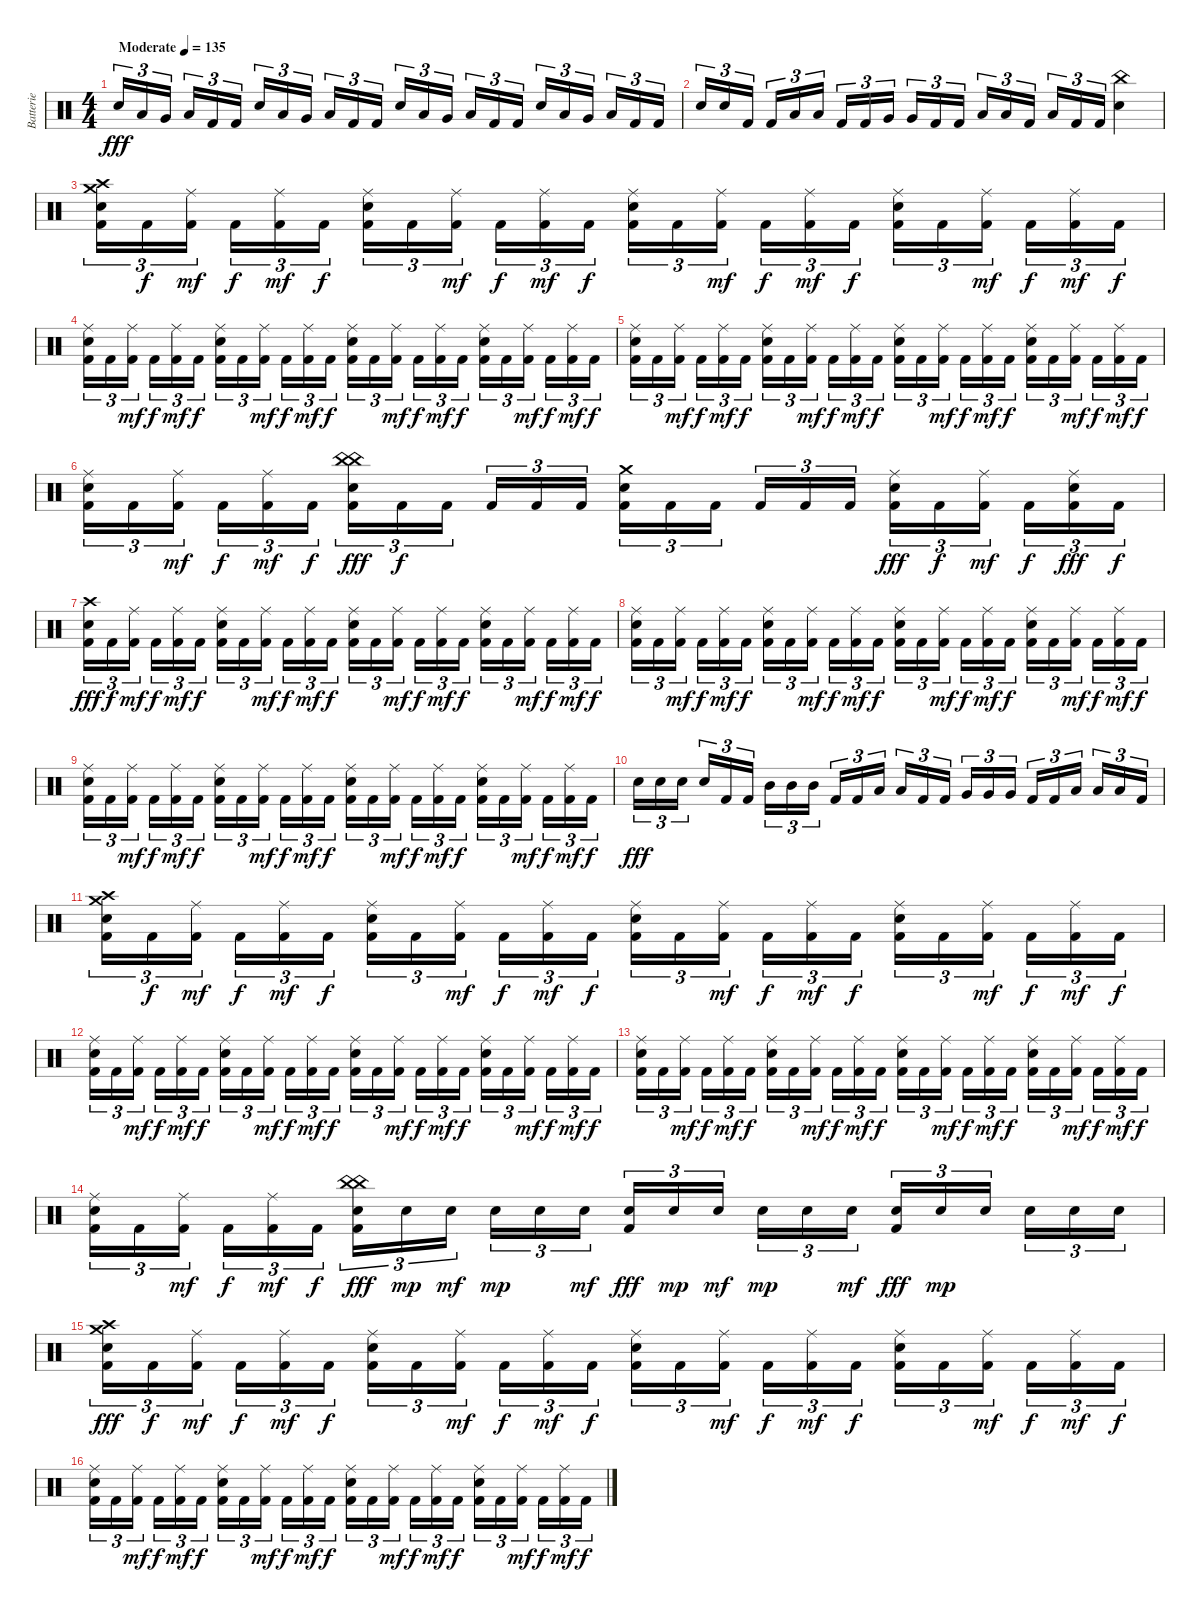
\track ("Batterie" "Batterie") {instrument percussion}
\staff {score}
\articulation defaults
\ts (4 4)
\tempo (135 "Moderate")
\clef neutral
\ks c "Electric Snare (hit)".16{tu (3 2) dy fff} "Low Tom (hit)".16{tu (3 2)} "Very Low Tom (hit)".16{tu (3 2) beam splitsecondary} "Low Floor Tom (hit)".16{tu (3 2)} "Kick (hit) 2".16{tu (3 2)} "Kick (hit) 2".16{tu (3 2)} "Electric Snare (hit)".16{tu (3 2)} "Low Tom (hit)".16{tu (3 2)} "Very Low Tom (hit)".16{tu (3 2) beam splitsecondary} "Low Floor Tom (hit)".16{tu (3 2)} "Kick (hit) 2".16{tu (3 2)} "Kick (hit) 2".16{tu (3 2)} "Electric Snare (hit)".16{tu (3 2)} "Low Tom (hit)".16{tu (3 2)} "Very Low Tom (hit)".16{tu (3 2) beam splitsecondary} "Low Floor Tom (hit)".16{tu (3 2)} "Kick (hit) 2".16{tu (3 2)} "Kick (hit) 2".16{tu (3 2)} "Electric Snare (hit)".16{tu (3 2)} "Low Tom (hit)".16{tu (3 2)} "Very Low Tom (hit)".16{tu (3 2) beam splitsecondary} "Low Floor Tom (hit)".16{tu (3 2)} "Kick (hit) 2".16{tu (3 2)} "Kick (hit) 2".16{tu (3 2)}
|
"Electric Snare (hit)".16{tu (3 2)} "Electric Snare (hit)".16{tu (3 2)} "Kick (hit) 2".16{tu (3 2) beam splitsecondary} "Kick (hit) 2".16{tu (3 2)} "Low Tom (hit)".16{tu (3 2)} "Low Tom (hit)".16{tu (3 2)} "Kick (hit) 2".16{tu (3 2)} "Kick (hit) 2".16{tu (3 2)} "Very Low Tom (hit)".16{tu (3 2) beam splitsecondary} "Very Low Tom (hit)".16{tu (3 2)} "Kick (hit) 2".16{tu (3 2)} "Kick (hit) 2".16{tu (3 2)} "Low Floor Tom (hit)".16{tu (3 2)} "Low Floor Tom (hit)".16{tu (3 2)} "Kick (hit) 2".16{tu (3 2) beam splitsecondary} "Low Floor Tom (hit)".16{tu (3 2)} "Kick (hit) 2".16{tu (3 2)} "Kick (hit) 2".16{tu (3 2)} ("China (hit)" "Electric Snare (hit)").4 |
("Crash high (hit)" "Crash medium (hit)" "Electric Snare (hit)" "Kick (hit) 2").16{tu (3 2)} "Kick (hit) 2".16{tu (3 2) dy f} ("Ride (middle)" "Kick (hit) 2").16{tu (3 2) dy mf beam splitsecondary} "Kick (hit) 2".16{tu (3 2) dy f} ("Ride (middle)" "Kick (hit) 2").16{tu (3 2) dy mf} "Kick (hit) 2".16{tu (3 2) dy f} ("Ride (middle)" "Electric Snare (hit)" "Kick (hit) 2").16{tu (3 2)} "Kick (hit) 2".16{tu (3 2)} ("Ride (middle)" "Kick (hit) 2").16{tu (3 2) dy mf beam splitsecondary} "Kick (hit) 2".16{tu (3 2) dy f} ("Ride (middle)" "Kick (hit) 2").16{tu (3 2) dy mf} "Kick (hit) 2".16{tu (3 2) dy f} ("Ride (middle)" "Electric Snare (hit)" "Kick (hit) 2").16{tu (3 2)} "Kick (hit) 2".16{tu (3 2)} ("Ride (middle)" "Kick (hit) 2").16{tu (3 2) dy mf beam splitsecondary} "Kick (hit) 2".16{tu (3 2) dy f} ("Ride (middle)" "Kick (hit) 2").16{tu (3 2) dy mf} "Kick (hit) 2".16{tu (3 2) dy f} ("Ride (middle)" "Electric Snare (hit)" "Kick (hit) 2").16{tu (3 2)} "Kick (hit) 2".16{tu (3 2)} ("Ride (middle)" "Kick (hit) 2").16{tu (3 2) dy mf beam splitsecondary} "Kick (hit) 2".16{tu (3 2) dy f} ("Ride (middle)" "Kick (hit) 2").16{tu (3 2) dy mf} "Kick (hit) 2".16{tu (3 2) dy f} |
("Ride (middle)" "Electric Snare (hit)" "Kick (hit) 2").16{tu (3 2)} "Kick (hit) 2".16{tu (3 2)} ("Ride (middle)" "Kick (hit) 2").16{tu (3 2) dy mf beam splitsecondary} "Kick (hit) 2".16{tu (3 2) dy f} ("Ride (middle)" "Kick (hit) 2").16{tu (3 2) dy mf} "Kick (hit) 2".16{tu (3 2) dy f} ("Ride (middle)" "Electric Snare (hit)" "Kick (hit) 2").16{tu (3 2)} "Kick (hit) 2".16{tu (3 2)} ("Ride (middle)" "Kick (hit) 2").16{tu (3 2) dy mf beam splitsecondary} "Kick (hit) 2".16{tu (3 2) dy f} ("Ride (middle)" "Kick (hit) 2").16{tu (3 2) dy mf} "Kick (hit) 2".16{tu (3 2) dy f} ("Ride (middle)" "Electric Snare (hit)" "Kick (hit) 2").16{tu (3 2)} "Kick (hit) 2".16{tu (3 2)} ("Ride (middle)" "Kick (hit) 2").16{tu (3 2) dy mf beam splitsecondary} "Kick (hit) 2".16{tu (3 2) dy f} ("Ride (middle)" "Kick (hit) 2").16{tu (3 2) dy mf} "Kick (hit) 2".16{tu (3 2) dy f} ("Ride (middle)" "Electric Snare (hit)" "Kick (hit) 2").16{tu (3 2)} "Kick (hit) 2".16{tu (3 2)} ("Ride (middle)" "Kick (hit) 2").16{tu (3 2) dy mf beam splitsecondary} "Kick (hit) 2".16{tu (3 2) dy f} ("Ride (middle)" "Kick (hit) 2").16{tu (3 2) dy mf} "Kick (hit) 2".16{tu (3 2) dy f} |
("Ride (middle)" "Electric Snare (hit)" "Kick (hit) 2").16{tu (3 2)} "Kick (hit) 2".16{tu (3 2)} ("Ride (middle)" "Kick (hit) 2").16{tu (3 2) dy mf beam splitsecondary} "Kick (hit) 2".16{tu (3 2) dy f} ("Ride (middle)" "Kick (hit) 2").16{tu (3 2) dy mf} "Kick (hit) 2".16{tu (3 2) dy f} ("Ride (middle)" "Electric Snare (hit)" "Kick (hit) 2").16{tu (3 2)} "Kick (hit) 2".16{tu (3 2)} ("Ride (middle)" "Kick (hit) 2").16{tu (3 2) dy mf beam splitsecondary} "Kick (hit) 2".16{tu (3 2) dy f} ("Ride (middle)" "Kick (hit) 2").16{tu (3 2) dy mf} "Kick (hit) 2".16{tu (3 2) dy f} ("Ride (middle)" "Electric Snare (hit)" "Kick (hit) 2").16{tu (3 2)} "Kick (hit) 2".16{tu (3 2)} ("Ride (middle)" "Kick (hit) 2").16{tu (3 2) dy mf beam splitsecondary} "Kick (hit) 2".16{tu (3 2) dy f} ("Ride (middle)" "Kick (hit) 2").16{tu (3 2) dy mf} "Kick (hit) 2".16{tu (3 2) dy f} ("Ride (middle)" "Electric Snare (hit)" "Kick (hit) 2").16{tu (3 2)} "Kick (hit) 2".16{tu (3 2)} ("Ride (middle)" "Kick (hit) 2").16{tu (3 2) dy mf beam splitsecondary} "Kick (hit) 2".16{tu (3 2) dy f} ("Ride (middle)" "Kick (hit) 2").16{tu (3 2) dy mf} "Kick (hit) 2".16{tu (3 2) dy f} |
("Ride (middle)" "Electric Snare (hit)" "Kick (hit) 2").16{tu (3 2)} "Kick (hit) 2".16{tu (3 2)} ("Ride (middle)" "Kick (hit) 2").16{tu (3 2) dy mf beam splitsecondary} "Kick (hit) 2".16{tu (3 2) dy f} ("Ride (middle)" "Kick (hit) 2").16{tu (3 2) dy mf} "Kick (hit) 2".16{tu (3 2) dy f} ("China (hit)" "China (hit)" "Electric Snare (hit)" "Kick (hit) 2").16{tu (3 2) dy fff} "Kick (hit) 2".16{tu (3 2) dy f} "Kick (hit) 2".16{tu (3 2) beam splitsecondary} "Kick (hit) 2".16{tu (3 2)} "Kick (hit) 2".16{tu (3 2)} "Kick (hit) 2".16{tu (3 2)} ("Crash medium (hit)" "Electric Snare (hit)" "Kick (hit) 2").16{tu (3 2)} "Kick (hit) 2".16{tu (3 2)} "Kick (hit) 2".16{tu (3 2) beam splitsecondary} "Kick (hit) 2".16{tu (3 2)} "Kick (hit) 2".16{tu (3 2)} "Kick (hit) 2".16{tu (3 2)} ("Ride (middle)" "Electric Snare (hit)" "Kick (hit) 2").16{tu (3 2) dy fff} "Kick (hit) 2".16{tu (3 2) dy f} ("Ride (middle)" "Kick (hit) 2").16{tu (3 2) dy mf beam splitsecondary} "Kick (hit) 2".16{tu (3 2) dy f} ("Ride (middle)" "Electric Snare (hit)" "Kick (hit) 2").16{tu (3 2) dy fff} "Kick (hit) 2".16{tu (3 2) dy f} |
("Crash high (hit)" "Electric Snare (hit)" "Kick (hit) 2").16{tu (3 2) dy fff} "Kick (hit) 2".16{tu (3 2) dy f} ("Ride (middle)" "Kick (hit) 2").16{tu (3 2) dy mf beam splitsecondary} "Kick (hit) 2".16{tu (3 2) dy f} ("Ride (middle)" "Kick (hit) 2").16{tu (3 2) dy mf} "Kick (hit) 2".16{tu (3 2) dy f} ("Ride (middle)" "Electric Snare (hit)" "Kick (hit) 2").16{tu (3 2)} "Kick (hit) 2".16{tu (3 2)} ("Ride (middle)" "Kick (hit) 2").16{tu (3 2) dy mf beam splitsecondary} "Kick (hit) 2".16{tu (3 2) dy f} ("Ride (middle)" "Kick (hit) 2").16{tu (3 2) dy mf} "Kick (hit) 2".16{tu (3 2) dy f} ("Ride (middle)" "Electric Snare (hit)" "Kick (hit) 2").16{tu (3 2)} "Kick (hit) 2".16{tu (3 2)} ("Ride (middle)" "Kick (hit) 2").16{tu (3 2) dy mf beam splitsecondary} "Kick (hit) 2".16{tu (3 2) dy f} ("Ride (middle)" "Kick (hit) 2").16{tu (3 2) dy mf} "Kick (hit) 2".16{tu (3 2) dy f} ("Ride (middle)" "Electric Snare (hit)" "Kick (hit) 2").16{tu (3 2)} "Kick (hit) 2".16{tu (3 2)} ("Ride (middle)" "Kick (hit) 2").16{tu (3 2) dy mf beam splitsecondary} "Kick (hit) 2".16{tu (3 2) dy f} ("Ride (middle)" "Kick (hit) 2").16{tu (3 2) dy mf} "Kick (hit) 2".16{tu (3 2) dy f} |
("Ride (middle)" "Electric Snare (hit)" "Kick (hit) 2").16{tu (3 2)} "Kick (hit) 2".16{tu (3 2)} ("Ride (middle)" "Kick (hit) 2").16{tu (3 2) dy mf beam splitsecondary} "Kick (hit) 2".16{tu (3 2) dy f} ("Ride (middle)" "Kick (hit) 2").16{tu (3 2) dy mf} "Kick (hit) 2".16{tu (3 2) dy f} ("Ride (middle)" "Electric Snare (hit)" "Kick (hit) 2").16{tu (3 2)} "Kick (hit) 2".16{tu (3 2)} ("Ride (middle)" "Kick (hit) 2").16{tu (3 2) dy mf beam splitsecondary} "Kick (hit) 2".16{tu (3 2) dy f} ("Ride (middle)" "Kick (hit) 2").16{tu (3 2) dy mf} "Kick (hit) 2".16{tu (3 2) dy f} ("Ride (middle)" "Electric Snare (hit)" "Kick (hit) 2").16{tu (3 2)} "Kick (hit) 2".16{tu (3 2)} ("Ride (middle)" "Kick (hit) 2").16{tu (3 2) dy mf beam splitsecondary} "Kick (hit) 2".16{tu (3 2) dy f} ("Ride (middle)" "Kick (hit) 2").16{tu (3 2) dy mf} "Kick (hit) 2".16{tu (3 2) dy f} ("Ride (middle)" "Electric Snare (hit)" "Kick (hit) 2").16{tu (3 2)} "Kick (hit) 2".16{tu (3 2)} ("Ride (middle)" "Kick (hit) 2").16{tu (3 2) dy mf beam splitsecondary} "Kick (hit) 2".16{tu (3 2) dy f} ("Ride (middle)" "Kick (hit) 2").16{tu (3 2) dy mf} "Kick (hit) 2".16{tu (3 2) dy f} |
("Ride (middle)" "Electric Snare (hit)" "Kick (hit) 2").16{tu (3 2)} "Kick (hit) 2".16{tu (3 2)} ("Ride (middle)" "Kick (hit) 2").16{tu (3 2) dy mf beam splitsecondary} "Kick (hit) 2".16{tu (3 2) dy f} ("Ride (middle)" "Kick (hit) 2").16{tu (3 2) dy mf} "Kick (hit) 2".16{tu (3 2) dy f} ("Ride (middle)" "Electric Snare (hit)" "Kick (hit) 2").16{tu (3 2)} "Kick (hit) 2".16{tu (3 2)} ("Ride (middle)" "Kick (hit) 2").16{tu (3 2) dy mf beam splitsecondary} "Kick (hit) 2".16{tu (3 2) dy f} ("Ride (middle)" "Kick (hit) 2").16{tu (3 2) dy mf} "Kick (hit) 2".16{tu (3 2) dy f} ("Ride (middle)" "Electric Snare (hit)" "Kick (hit) 2").16{tu (3 2)} "Kick (hit) 2".16{tu (3 2)} ("Ride (middle)" "Kick (hit) 2").16{tu (3 2) dy mf beam splitsecondary} "Kick (hit) 2".16{tu (3 2) dy f} ("Ride (middle)" "Kick (hit) 2").16{tu (3 2) dy mf} "Kick (hit) 2".16{tu (3 2) dy f} ("Ride (middle)" "Electric Snare (hit)" "Kick (hit) 2").16{tu (3 2)} "Kick (hit) 2".16{tu (3 2)} ("Ride (middle)" "Kick (hit) 2").16{tu (3 2) dy mf beam splitsecondary} "Kick (hit) 2".16{tu (3 2) dy f} ("Ride (middle)" "Kick (hit) 2").16{tu (3 2) dy mf} "Kick (hit) 2".16{tu (3 2) dy f} |
"Electric Snare (hit)".16{tu (3 2) dy fff} "Electric Snare (hit)".16{tu (3 2)} "Electric Snare (hit)".16{tu (3 2) beam splitsecondary} "Electric Snare (hit)".16{tu (3 2)} "Kick (hit) 2".16{tu (3 2)} "Kick (hit) 2".16{tu (3 2)} "Mid Tom (hit)".16{tu (3 2)} "Mid Tom (hit)".16{tu (3 2)} "Mid Tom (hit)".16{tu (3 2) beam splitsecondary} "Kick (hit) 2".16{tu (3 2)} "Kick (hit) 2".16{tu (3 2)} "Low Tom (hit)".16{tu (3 2)} "Low Tom (hit)".16{tu (3 2)} "Kick (hit) 2".16{tu (3 2)} "Kick (hit) 2".16{tu (3 2) beam splitsecondary} "Very Low Tom (hit)".16{tu (3 2)} "Very Low Tom (hit)".16{tu (3 2)} "Very Low Tom (hit)".16{tu (3 2)} "Kick (hit) 2".16{tu (3 2)} "Kick (hit) 2".16{tu (3 2)} "Low Floor Tom (hit)".16{tu (3 2) beam splitsecondary} "Low Floor Tom (hit)".16{tu (3 2)} "Low Floor Tom (hit)".16{tu (3 2)} "Kick (hit) 2".16{tu (3 2)} |
("Crash high (hit)" "Crash medium (hit)" "Electric Snare (hit)" "Kick (hit) 2").16{tu (3 2)} "Kick (hit) 2".16{tu (3 2) dy f} ("Ride (middle)" "Kick (hit) 2").16{tu (3 2) dy mf beam splitsecondary} "Kick (hit) 2".16{tu (3 2) dy f} ("Ride (middle)" "Kick (hit) 2").16{tu (3 2) dy mf} "Kick (hit) 2".16{tu (3 2) dy f} ("Ride (middle)" "Electric Snare (hit)" "Kick (hit) 2").16{tu (3 2)} "Kick (hit) 2".16{tu (3 2)} ("Ride (middle)" "Kick (hit) 2").16{tu (3 2) dy mf beam splitsecondary} "Kick (hit) 2".16{tu (3 2) dy f} ("Ride (middle)" "Kick (hit) 2").16{tu (3 2) dy mf} "Kick (hit) 2".16{tu (3 2) dy f} ("Ride (middle)" "Electric Snare (hit)" "Kick (hit) 2").16{tu (3 2)} "Kick (hit) 2".16{tu (3 2)} ("Ride (middle)" "Kick (hit) 2").16{tu (3 2) dy mf beam splitsecondary} "Kick (hit) 2".16{tu (3 2) dy f} ("Ride (middle)" "Kick (hit) 2").16{tu (3 2) dy mf} "Kick (hit) 2".16{tu (3 2) dy f} ("Ride (middle)" "Electric Snare (hit)" "Kick (hit) 2").16{tu (3 2)} "Kick (hit) 2".16{tu (3 2)} ("Ride (middle)" "Kick (hit) 2").16{tu (3 2) dy mf beam splitsecondary} "Kick (hit) 2".16{tu (3 2) dy f} ("Ride (middle)" "Kick (hit) 2").16{tu (3 2) dy mf} "Kick (hit) 2".16{tu (3 2) dy f} |
("Ride (middle)" "Electric Snare (hit)" "Kick (hit) 2").16{tu (3 2)} "Kick (hit) 2".16{tu (3 2)} ("Ride (middle)" "Kick (hit) 2").16{tu (3 2) dy mf beam splitsecondary} "Kick (hit) 2".16{tu (3 2) dy f} ("Ride (middle)" "Kick (hit) 2").16{tu (3 2) dy mf} "Kick (hit) 2".16{tu (3 2) dy f} ("Ride (middle)" "Electric Snare (hit)" "Kick (hit) 2").16{tu (3 2)} "Kick (hit) 2".16{tu (3 2)} ("Ride (middle)" "Kick (hit) 2").16{tu (3 2) dy mf beam splitsecondary} "Kick (hit) 2".16{tu (3 2) dy f} ("Ride (middle)" "Kick (hit) 2").16{tu (3 2) dy mf} "Kick (hit) 2".16{tu (3 2) dy f} ("Ride (middle)" "Electric Snare (hit)" "Kick (hit) 2").16{tu (3 2)} "Kick (hit) 2".16{tu (3 2)} ("Ride (middle)" "Kick (hit) 2").16{tu (3 2) dy mf beam splitsecondary} "Kick (hit) 2".16{tu (3 2) dy f} ("Ride (middle)" "Kick (hit) 2").16{tu (3 2) dy mf} "Kick (hit) 2".16{tu (3 2) dy f} ("Ride (middle)" "Electric Snare (hit)" "Kick (hit) 2").16{tu (3 2)} "Kick (hit) 2".16{tu (3 2)} ("Ride (middle)" "Kick (hit) 2").16{tu (3 2) dy mf beam splitsecondary} "Kick (hit) 2".16{tu (3 2) dy f} ("Ride (middle)" "Kick (hit) 2").16{tu (3 2) dy mf} "Kick (hit) 2".16{tu (3 2) dy f} |
("Ride (middle)" "Electric Snare (hit)" "Kick (hit) 2").16{tu (3 2)} "Kick (hit) 2".16{tu (3 2)} ("Ride (middle)" "Kick (hit) 2").16{tu (3 2) dy mf beam splitsecondary} "Kick (hit) 2".16{tu (3 2) dy f} ("Ride (middle)" "Kick (hit) 2").16{tu (3 2) dy mf} "Kick (hit) 2".16{tu (3 2) dy f} ("Ride (middle)" "Electric Snare (hit)" "Kick (hit) 2").16{tu (3 2)} "Kick (hit) 2".16{tu (3 2)} ("Ride (middle)" "Kick (hit) 2").16{tu (3 2) dy mf beam splitsecondary} "Kick (hit) 2".16{tu (3 2) dy f} ("Ride (middle)" "Kick (hit) 2").16{tu (3 2) dy mf} "Kick (hit) 2".16{tu (3 2) dy f} ("Ride (middle)" "Electric Snare (hit)" "Kick (hit) 2").16{tu (3 2)} "Kick (hit) 2".16{tu (3 2)} ("Ride (middle)" "Kick (hit) 2").16{tu (3 2) dy mf beam splitsecondary} "Kick (hit) 2".16{tu (3 2) dy f} ("Ride (middle)" "Kick (hit) 2").16{tu (3 2) dy mf} "Kick (hit) 2".16{tu (3 2) dy f} ("Ride (middle)" "Electric Snare (hit)" "Kick (hit) 2").16{tu (3 2)} "Kick (hit) 2".16{tu (3 2)} ("Ride (middle)" "Kick (hit) 2").16{tu (3 2) dy mf beam splitsecondary} "Kick (hit) 2".16{tu (3 2) dy f} ("Ride (middle)" "Kick (hit) 2").16{tu (3 2) dy mf} "Kick (hit) 2".16{tu (3 2) dy f} |
("Ride (middle)" "Electric Snare (hit)" "Kick (hit) 2").16{tu (3 2)} "Kick (hit) 2".16{tu (3 2)} ("Ride (middle)" "Kick (hit) 2").16{tu (3 2) dy mf beam splitsecondary} "Kick (hit) 2".16{tu (3 2) dy f} ("Ride (middle)" "Kick (hit) 2").16{tu (3 2) dy mf} "Kick (hit) 2".16{tu (3 2) dy f} ("China (hit)" "China (hit)" "Electric Snare (hit)" "Kick (hit) 2").16{tu (3 2) dy fff} "Electric Snare (hit)".16{tu (3 2) dy mp} "Electric Snare (hit)".16{tu (3 2) dy mf beam splitsecondary} "Electric Snare (hit)".16{tu (3 2) dy mp} "Electric Snare (hit)".16{tu (3 2)} "Electric Snare (hit)".16{tu (3 2) dy mf} ("Electric Snare (hit)" "Kick (hit) 2").16{tu (3 2) dy fff} "Electric Snare (hit)".16{tu (3 2) dy mp} "Electric Snare (hit)".16{tu (3 2) dy mf beam splitsecondary} "Electric Snare (hit)".16{tu (3 2) dy mp} "Electric Snare (hit)".16{tu (3 2)} "Electric Snare (hit)".16{tu (3 2) dy mf} ("Electric Snare (hit)" "Kick (hit) 2").16{tu (3 2) dy fff} "Electric Snare (hit)".16{tu (3 2) dy mp} "Electric Snare (hit)".16{tu (3 2) beam splitsecondary} "Electric Snare (hit)".16{tu (3 2)} "Electric Snare (hit)".16{tu (3 2)} "Electric Snare (hit)".16{tu (3 2)} |
("Crash high (hit)" "Crash medium (hit)" "Electric Snare (hit)" "Kick (hit) 2").16{tu (3 2) dy fff} "Kick (hit) 2".16{tu (3 2) dy f} ("Ride (middle)" "Kick (hit) 2").16{tu (3 2) dy mf beam splitsecondary} "Kick (hit) 2".16{tu (3 2) dy f} ("Ride (middle)" "Kick (hit) 2").16{tu (3 2) dy mf} "Kick (hit) 2".16{tu (3 2) dy f} ("Ride (middle)" "Electric Snare (hit)" "Kick (hit) 2").16{tu (3 2)} "Kick (hit) 2".16{tu (3 2)} ("Ride (middle)" "Kick (hit) 2").16{tu (3 2) dy mf beam splitsecondary} "Kick (hit) 2".16{tu (3 2) dy f} ("Ride (middle)" "Kick (hit) 2").16{tu (3 2) dy mf} "Kick (hit) 2".16{tu (3 2) dy f} ("Ride (middle)" "Electric Snare (hit)" "Kick (hit) 2").16{tu (3 2)} "Kick (hit) 2".16{tu (3 2)} ("Ride (middle)" "Kick (hit) 2").16{tu (3 2) dy mf beam splitsecondary} "Kick (hit) 2".16{tu (3 2) dy f} ("Ride (middle)" "Kick (hit) 2").16{tu (3 2) dy mf} "Kick (hit) 2".16{tu (3 2) dy f} ("Ride (middle)" "Electric Snare (hit)" "Kick (hit) 2").16{tu (3 2)} "Kick (hit) 2".16{tu (3 2)} ("Ride (middle)" "Kick (hit) 2").16{tu (3 2) dy mf beam splitsecondary} "Kick (hit) 2".16{tu (3 2) dy f} ("Ride (middle)" "Kick (hit) 2").16{tu (3 2) dy mf} "Kick (hit) 2".16{tu (3 2) dy f} |
("Ride (middle)" "Electric Snare (hit)" "Kick (hit) 2").16{tu (3 2)} "Kick (hit) 2".16{tu (3 2)} ("Ride (middle)" "Kick (hit) 2").16{tu (3 2) dy mf beam splitsecondary} "Kick (hit) 2".16{tu (3 2) dy f} ("Ride (middle)" "Kick (hit) 2").16{tu (3 2) dy mf} "Kick (hit) 2".16{tu (3 2) dy f} ("Ride (middle)" "Electric Snare (hit)" "Kick (hit) 2").16{tu (3 2)} "Kick (hit) 2".16{tu (3 2)} ("Ride (middle)" "Kick (hit) 2").16{tu (3 2) dy mf beam splitsecondary} "Kick (hit) 2".16{tu (3 2) dy f} ("Ride (middle)" "Kick (hit) 2").16{tu (3 2) dy mf} "Kick (hit) 2".16{tu (3 2) dy f} ("Ride (middle)" "Electric Snare (hit)" "Kick (hit) 2").16{tu (3 2)} "Kick (hit) 2".16{tu (3 2)} ("Ride (middle)" "Kick (hit) 2").16{tu (3 2) dy mf beam splitsecondary} "Kick (hit) 2".16{tu (3 2) dy f} ("Ride (middle)" "Kick (hit) 2").16{tu (3 2) dy mf} "Kick (hit) 2".16{tu (3 2) dy f} ("Ride (middle)" "Electric Snare (hit)" "Kick (hit) 2").16{tu (3 2)} "Kick (hit) 2".16{tu (3 2)} ("Ride (middle)" "Kick (hit) 2").16{tu (3 2) dy mf beam splitsecondary} "Kick (hit) 2".16{tu (3 2) dy f} ("Ride (middle)" "Kick (hit) 2").16{tu (3 2) dy mf} "Kick (hit) 2".16{tu (3 2) dy f}
